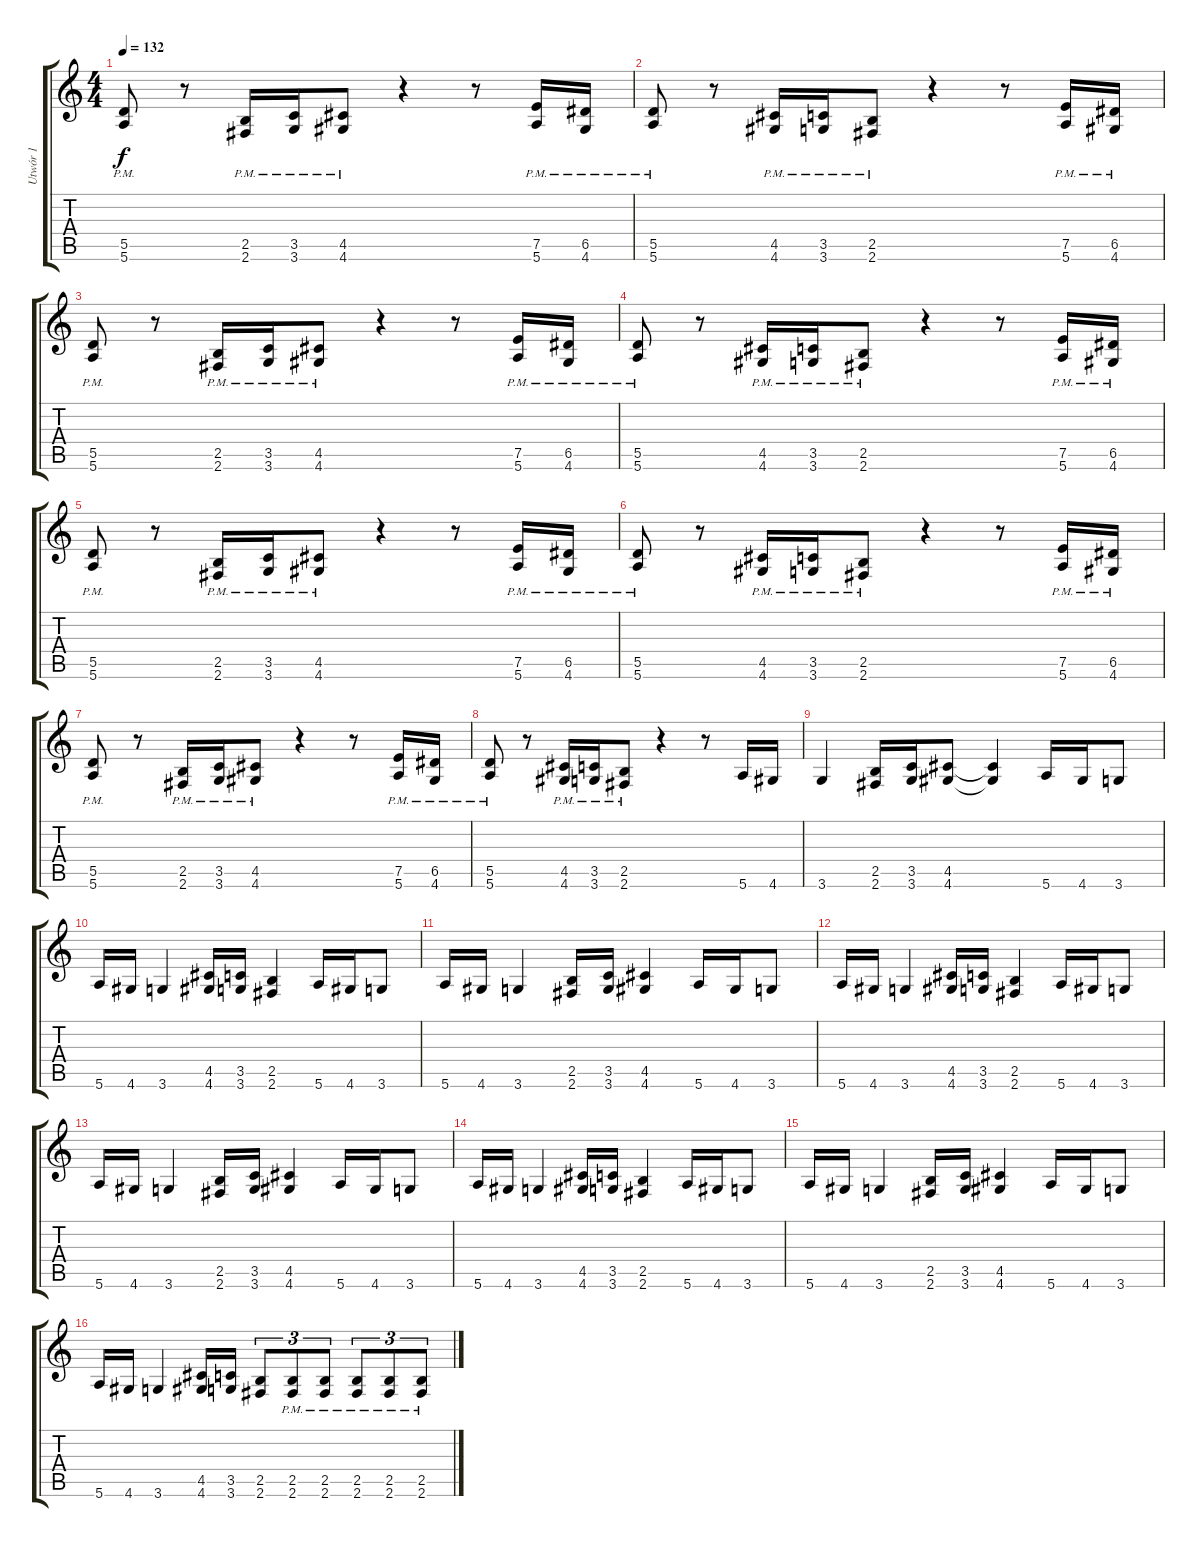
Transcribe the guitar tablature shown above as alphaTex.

\track ("Utwór 1" "Utwór 1") {instrument distortionguitar}
\staff {score tabs}
\tuning (E4 B3 G3 D3 A2 E2) {hide}
\ts (4 4)
\tempo 132
\clef g2
\ks c
(5.5{pm} 5.6{pm}).8{dy f} r.8 (2.5{pm} 2.6{pm}).16 (3.5{pm} 3.6{pm}).16 (4.5{pm} 4.6{pm}).8 r.4 r.8 (7.5{pm} 5.6{pm}).16 (6.5{pm} 4.6{pm}).16 |
(5.5{pm} 5.6{pm}).8 r.8 (4.5{pm} 4.6{pm}).16 (3.5{pm} 3.6{pm}).16 (2.5{pm} 2.6{pm}).8 r.4 r.8 (7.5{pm} 5.6{pm}).16 (6.5{pm} 4.6{pm}).16 |
(5.5{pm} 5.6{pm}).8 r.8 (2.5{pm} 2.6{pm}).16 (3.5{pm} 3.6{pm}).16 (4.5{pm} 4.6{pm}).8 r.4 r.8 (7.5{pm} 5.6{pm}).16 (6.5{pm} 4.6{pm}).16 |
(5.5{pm} 5.6{pm}).8 r.8 (4.5{pm} 4.6{pm}).16 (3.5{pm} 3.6{pm}).16 (2.5{pm} 2.6{pm}).8 r.4 r.8 (7.5{pm} 5.6{pm}).16 (6.5{pm} 4.6{pm}).16 |
(5.5{pm} 5.6{pm}).8 r.8 (2.5{pm} 2.6{pm}).16 (3.5{pm} 3.6{pm}).16 (4.5{pm} 4.6{pm}).8 r.4 r.8 (7.5{pm} 5.6{pm}).16 (6.5{pm} 4.6{pm}).16 |
(5.5{pm} 5.6{pm}).8 r.8 (4.5{pm} 4.6{pm}).16 (3.5{pm} 3.6{pm}).16 (2.5{pm} 2.6{pm}).8 r.4 r.8 (7.5{pm} 5.6{pm}).16 (6.5{pm} 4.6{pm}).16 |
(5.5{pm} 5.6{pm}).8 r.8 (2.5{pm} 2.6{pm}).16 (3.5{pm} 3.6{pm}).16 (4.5{pm} 4.6{pm}).8 r.4 r.8 (7.5{pm} 5.6{pm}).16 (6.5{pm} 4.6{pm}).16 |
(5.5{pm} 5.6{pm}).8 r.8 (4.5{pm} 4.6{pm}).16 (3.5{pm} 3.6{pm}).16 (2.5{pm} 2.6{pm}).8 r.4 r.8 5.6.16 4.6.16 |
3.6.4 (2.5 2.6).16 (3.5 3.6).16 (4.5 4.6).8 (4.5{t} 4.6{t}).4 5.6.16 4.6.16 3.6.8 |
5.6.16 4.6.16 3.6.4 (4.5 4.6).16 (3.5 3.6).16 (2.5 2.6).4 5.6.16 4.6.16 3.6.8 |
5.6.16 4.6.16 3.6.4 (2.5 2.6).16 (3.5 3.6).16 (4.5 4.6).4 5.6.16 4.6.16 3.6.8 |
5.6.16 4.6.16 3.6.4 (4.5 4.6).16 (3.5 3.6).16 (2.5 2.6).4 5.6.16 4.6.16 3.6.8 |
5.6.16 4.6.16 3.6.4 (2.5 2.6).16 (3.5 3.6).16 (4.5 4.6).4 5.6.16 4.6.16 3.6.8 |
5.6.16 4.6.16 3.6.4 (4.5 4.6).16 (3.5 3.6).16 (2.5 2.6).4 5.6.16 4.6.16 3.6.8 |
5.6.16 4.6.16 3.6.4 (2.5 2.6).16 (3.5 3.6).16 (4.5 4.6).4 5.6.16 4.6.16 3.6.8 |
5.6.16 4.6.16 3.6.4 (4.5 4.6).16 (3.5 3.6).16 (2.5 2.6).8{tu (3 2)} (2.5{pm} 2.6{pm}).8{tu (3 2)} (2.5{pm} 2.6{pm}).8{tu (3 2)} (2.5{pm} 2.6{pm}).8{tu (3 2)} (2.5{pm} 2.6{pm}).8{tu (3 2)} (2.5{pm} 2.6{pm}).8{tu (3 2)}
